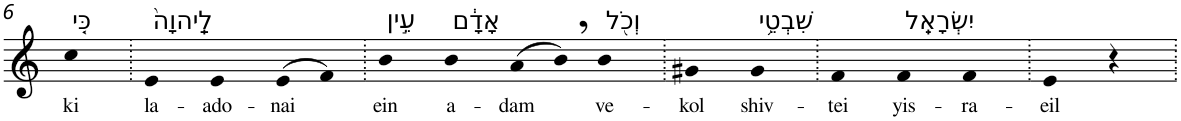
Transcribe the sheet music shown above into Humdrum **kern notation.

**kern	**text
*part1	*part1
*staff1	*staff1
*I"Piano	*
*I'Pno	*
!!LO:PB:g=z
*clefG2	*
*k[]	*
=6	=6
!LO:TX:a:t=כִּ֤י	!
!	!LO:LY:b
4cc	ki
=7.	=7.
!LO:TX:a:t=לַֽיהוָה֙	!
!	!LO:LY:b
4e	la-
!	!LO:LY:b
4e	-ado-
!	!LO:LY:b
(>8e	-nai
8f)	.
=8.	=8.
!LO:TX:a:t=עֵ֣ין	!
!	!LO:LY:b
4b	ein
!LO:TX:a:t=אָדָ֔ם	!
!	!LO:LY:b
4b	a-
!	!LO:LY:b
(>8a	-dam
8b,)	.
!LO:TX:a:t=וְכֹ֖ל	!
!	!LO:LY:b
4b	ve-
=9.	=9.
!	!LO:LY:b
4g#X	-kol
!LO:TX:a:t=שִׁבְטֵ֥י	!
!	!LO:LY:b
4g#	shiv-
=10.	=10.
!	!LO:LY:b
4f	-tei
!LO:TX:a:t=יִשְׂרָאֵֽל	!
!	!LO:LY:b
4f	yis-
!	!LO:LY:b
4f	-ra-
=11.	=11.
!	!LO:LY:b
4e	-eil
4r	.
=.	=.
*-	*-
